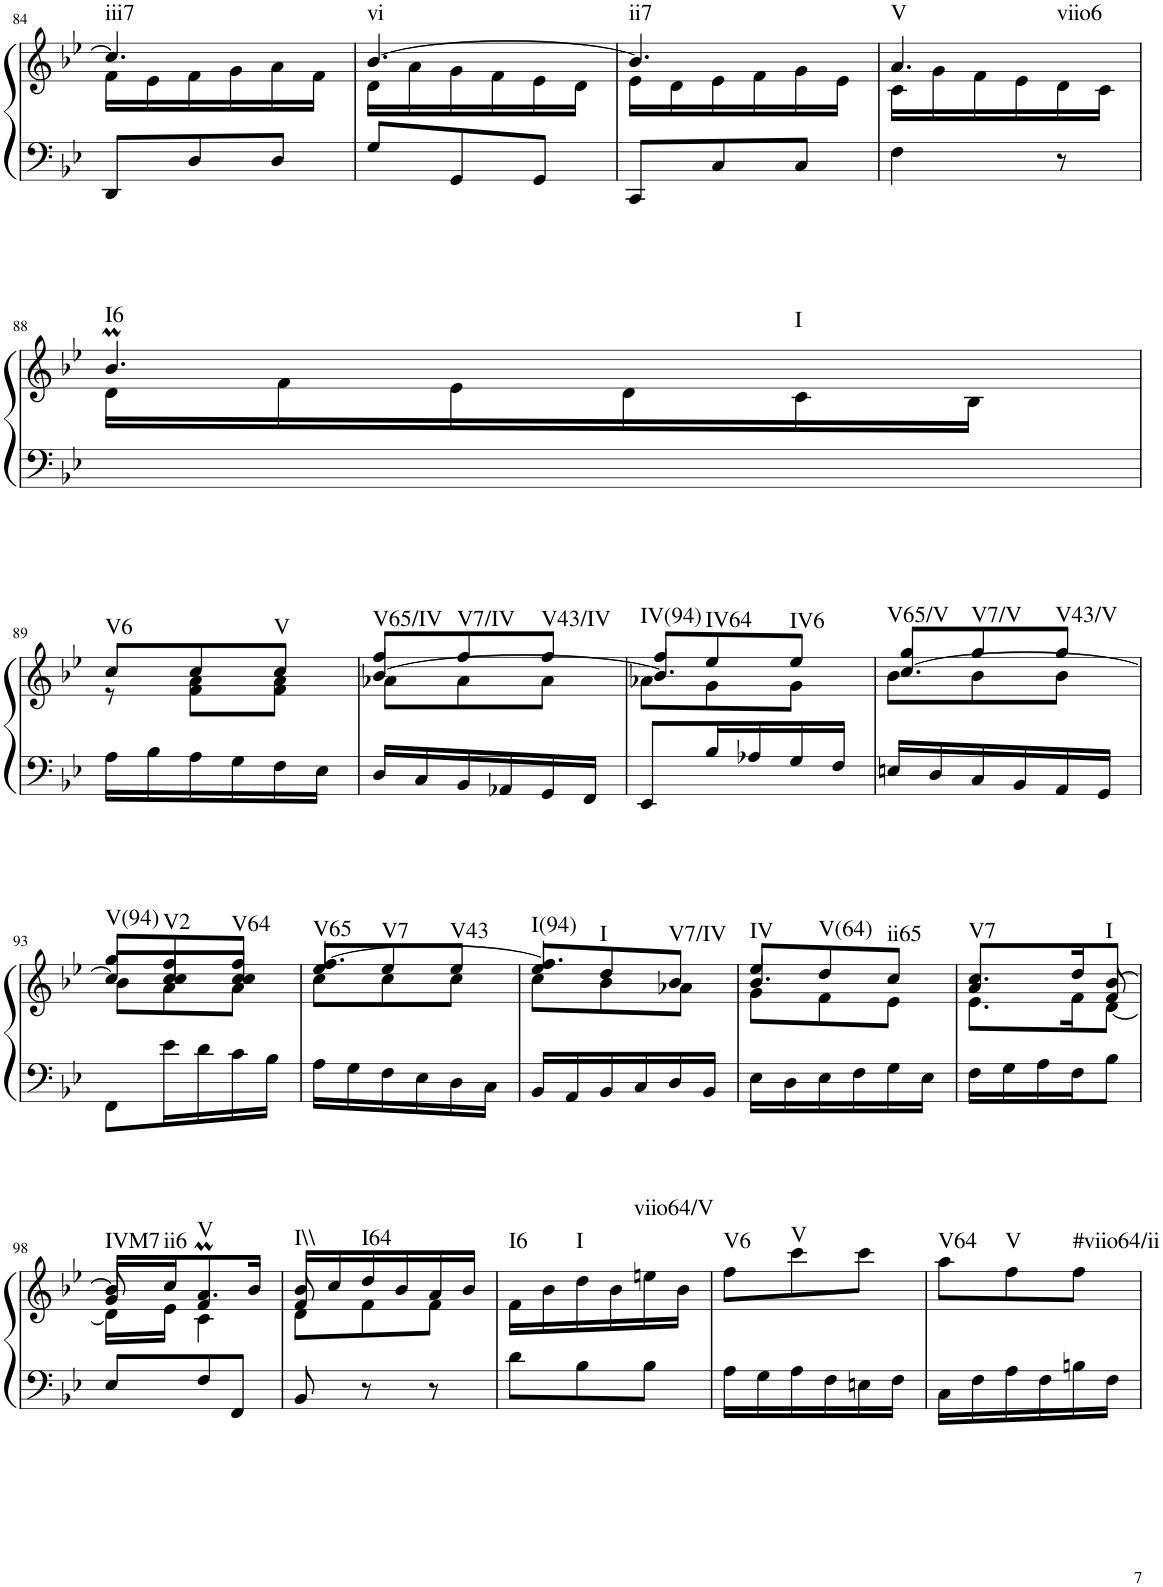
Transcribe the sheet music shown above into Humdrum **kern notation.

**kern	**kern	**harte
*part1	*part1	*part1
*staff2	*staff1	*
*I"unbenannt1	*	*
!!LO:PB:g=z
*clefF4	*clefG2	*
*k[b-e-]	*k[b-e-]	*
*M3/8	*M3/8	*
=84	=84	=84
*	*^	*
!	!	!	!LO:H:kt=iii7
8DD/L	4.cc/]	16f\LL	N
.	.	16e-\	.
8D/	.	16f\	.
.	.	16g\	.
8D/J	.	16a\	.
.	.	16f\JJ	.
=85	=85	=85	=85
!	!	!	!LO:H:kt=vi
8G/L	[4.b-/	16d\LL	N
.	.	16a\	.
8GG/	.	16g\	.
.	.	16f\	.
8GG/J	.	16e-\	.
.	.	16d\JJ	.
=86	=86	=86	=86
!	!	!	!LO:H:kt=ii7
8CC/L	4.b-/]	16e-\LL	N
.	.	16d\	.
8C/	.	16e-\	.
.	.	16f\	.
8C/J	.	16g\	.
.	.	16e-\JJ	.
=87	=87	=87	=87
!	!	!	!LO:H:n=1:kt=V
!	!	!	!LO:H:n=2:kt=viio6
4F\	4.a/	16c\LL	N N
.	.	16g\	.
.	.	16f\	.
.	.	16e-\	.
8r	.	16d\	.
.	.	16c\JJ	.
!!LO:LB:g=z	!!
=88	=88	=88	=88
!	!	!	!LO:H:n=1:kt=I6
!	!	!	!LO:H:n=2:kt=I
4ryy	4.b-M/	16d\LL	N N
.	.	16f\	.
.	.	16e-\	.
.	.	16d\	.
8ryy	.	16c\	.
.	.	16B-\JJ	.
!!LO:LB:g=z	!!
=89	=89	=89	=89
!	!	!	!LO:H:kt=V6
16A\LL	8cc/L	8r	N
16B-\	.	.	.
16A\	8cc/	8f\ 8a\L	.
16G\	.	.	.
!	!	!	!LO:H:kt=V
16F\	8cc/J	8f\ 8a\J	N
16E-\JJ	.	.	.
=90	=90	=90	=90
*	*	*^	*
!	!	!	!	!LO:H:kt=V65/IV
16D/LL	8ff/L	8a-X\L	[4b-/	N
16C/	.	.	.	.
!	!	!	!	!LO:H:kt=V7/IV
16BB-/	8ff/	8a-\	.	N
16AA-X/	.	.	.	.
!	!	!	!	!LO:H:kt=V43/IV
16GG/	8ff/J	8a-\J	8ryy	N
16FF/JJ	.	.	.	.
=91	=91	=91	=91	=91
!	!	!	!	!LO:H:kt=IV(94)
8EE-/L	8ff/L	8a-X\L	4.b-/]	N
!	!	!	!	!LO:H:kt=IV64
16B-/L	8ee-/	8g\	.	N
16A-X/	.	.	.	.
!	!	!	!	!LO:H:kt=IV6
16G/	8ee-/J	8g\J	.	N
16F/JJ	.	.	.	.
=92	=92	=92	=92	=92
!	!	!	!	!LO:H:kt=V65/V
16En/LL	8gg/L	8b-\L	[4.cc/	N
16D/	.	.	.	.
!	!	!	!	!LO:H:kt=V7/V
16C/	8gg/	8b-\	.	N
16BB-/	.	.	.	.
!	!	!	!	!LO:H:kt=V43/V
16AA/	8gg/J	8b-\J	.	N
16GG/JJ	.	.	.	.
!!LO:LB:g=z	!!	!!
=93	=93	=93	=93	=93
!	!	!	!	!LO:H:kt=V(94)
8FF\L	8gg/L	8b-\L	8cc/L]	N
!	!	!	!	!LO:H:kt=V2
16e-\L	8cc/ 8ff/	8a\	8cc/	N
16d\	.	.	.	.
!	!	!	!	!LO:H:kt=V64
16c\	8cc/ 8ff/J	8a\J	8cc/J	N
16B-\JJ	.	.	.	.
=94	=94	=94	=94	=94
!	!	!	!	!LO:H:n=1:kt=V65
!	!	!	!	!LO:H:n=2:kt=V7
!	!	!	!	!LO:H:n=3:kt=V43
16A\LL	[4.ff/	8cc\L	8ee-/L	N N N
16G\	.	.	.	.
16F\	.	8cc\	8ee-/	.
16E-\	.	.	.	.
16D\	.	8cc\J	8ee-/J	.
16C\JJ	.	.	.	.
=95	=95	=95	=95	=95
!	!	!	!	!LO:H:n=1:kt=I(94)
!	!	!	!	!LO:H:n=2:kt=I
!	!	!	!	!LO:H:n=3:kt=V7/IV
16BB-/LL	4.ff/]	8cc\L	8ee-/L	N N N
16AA/	.	.	.	.
16BB-/	.	8b-\	8dd/	.
16C/	.	.	.	.
16D/	.	8a-X\J	8b-/J	.
16BB-/JJ	.	.	.	.
=96	=96	=96	=96	=96
!	!	!	!	!LO:H:kt=IV
16E-\LL	8ee-/L	8g\L	4.b-/	N
16D\	.	.	.	.
!	!	!	!	!LO:H:kt=V(64)
16E-\	8dd/	8f\	.	N
16F\	.	.	.	.
!	!	!	!	!LO:H:kt=ii65
16G\	8cc/J	8e-\J	.	N
16E-\JJ	.	.	.	.
=97	=97	=97	=97	=97
!	!	!	!	!LO:H:kt=V7
16F\LL	8.cc/L	8.e-\L	4a/	N
16G\	.	.	.	.
16A\	.	.	.	.
16F\J	16dd/K	16f\K	.	.
!	!	!	!	!LO:H:kt=I
8B-\J	[8b-/J	[8d\J	8f/	N
!!LO:LB:g=z	!!	!!
=98	=98	=98	=98	=98
!	!	!	!	!LO:H:kt=IVM7
8E-/L	16b-/LL]	16d\LL]	8g/	N
!	!	!	!	!LO:H:kt=ii6
.	16cc/J	16e-\JJ	.	N
!	!	!	!	!LO:H:kt=V
8F/	8.am/	4c\	4f/	N
8FF/J	.	.	.	.
.	16b-/Jk	.	.	.
=99	=99	=99	=99	=99
!	!	!	!	!LO:H:kt=I\\
8BB-/	16b-/LL	8d\L	8f/	N
.	16cc/	.	.	.
!	!	!	!	!LO:H:kt=I64
8r	16dd/	8f\	4ryy	N
.	16b-/	.	.	.
8r	16a/	8f\J	.	.
.	16b-/JJ	.	.	.
*	*v	*v	*v	*
=100	=100	=100
!	!	!LO:H:kt=I6
8d\L	16f\LL	N
.	16b-\	.
!	!	!LO:H:kt=I
8B-\	16dd\	N
.	16b-\	.
!	!	!LO:H:kt=viio64/V
8B-\J	16een\	N
.	16b-\JJ	.
=101	=101	=101
!	!	!LO:H:kt=V6
16A\LL	8ff\L	N
16G\	.	.
!	!	!LO:H:kt=V
16A\	8ccc\	N
16F\	.	.
16En\	8ccc\J	.
16F\JJ	.	.
=102	=102	=102
!	!	!LO:H:kt=V64
16C\LL	8aa\L	N
16F\	.	.
!	!	!LO:H:kt=V
16A\	8ff\	N
16F\	.	.
!	!	!LO:H:kt=#viio64/ii
16Bn\	8ff\J	N
16F\JJ	.	.
=	=	=
*-	*-	*-
